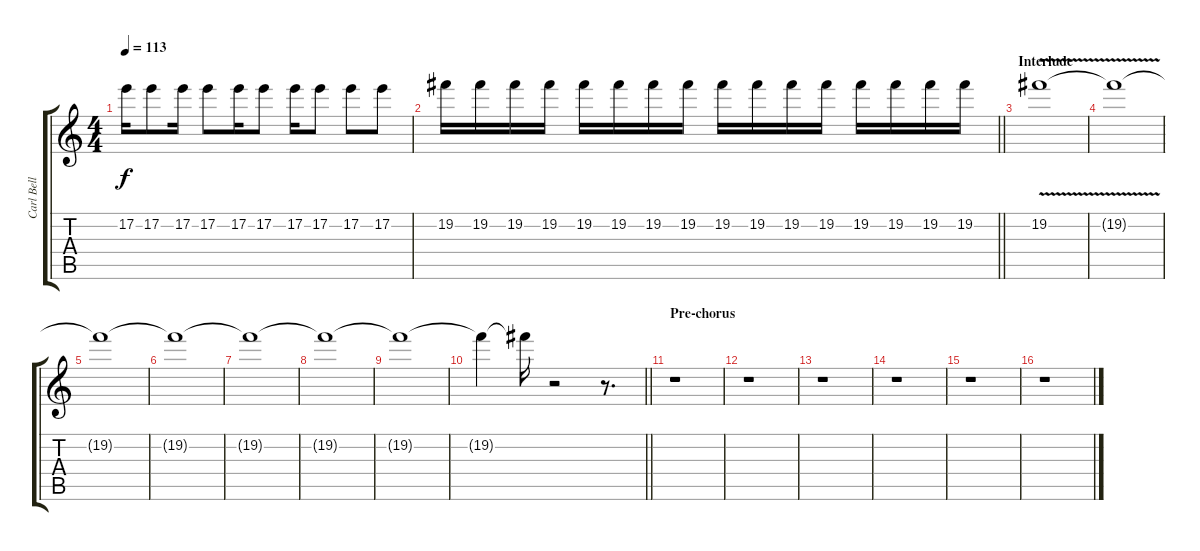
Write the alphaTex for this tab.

\track ("Carl Bell (Lead Guitar)" "Carl Bell ") {instrument overdrivenguitar}
\staff {score tabs}
\tuning (E4 B3 G3 D3 A2 E2) {hide}
\ts (4 4)
\tempo 113
\clef g2
\ks c
17.2.16{dy f} 17.2.8 17.2.16 17.2.8 17.2.16 17.2.8 17.2.16 17.2.8 17.2.8 17.2.8 |
\barLineRight lightlight
19.2.16 19.2.16 19.2.16 19.2.16 19.2.16 19.2.16 19.2.16 19.2.16 19.2.16 19.2.16 19.2.16 19.2.16 19.2.16 19.2.16 19.2.16 19.2.16 |
\section ("" "Interlude")
19.2{v}.1{volume 10} |
19.2{t}.1 |
19.2{t}.1 |
19.2{t}.1 |
19.2{t}.1 |
19.2{t}.1{volume 13} |
19.2{t}.1 |
\barLineRight lightlight
19.2{t}.4 19.2{t}.16 r.2 r.8{d} |
\section ("" "Pre-chorus")
r.1 |
r.1 |
r.1 |
r.1 |
r.1 |
r.1
